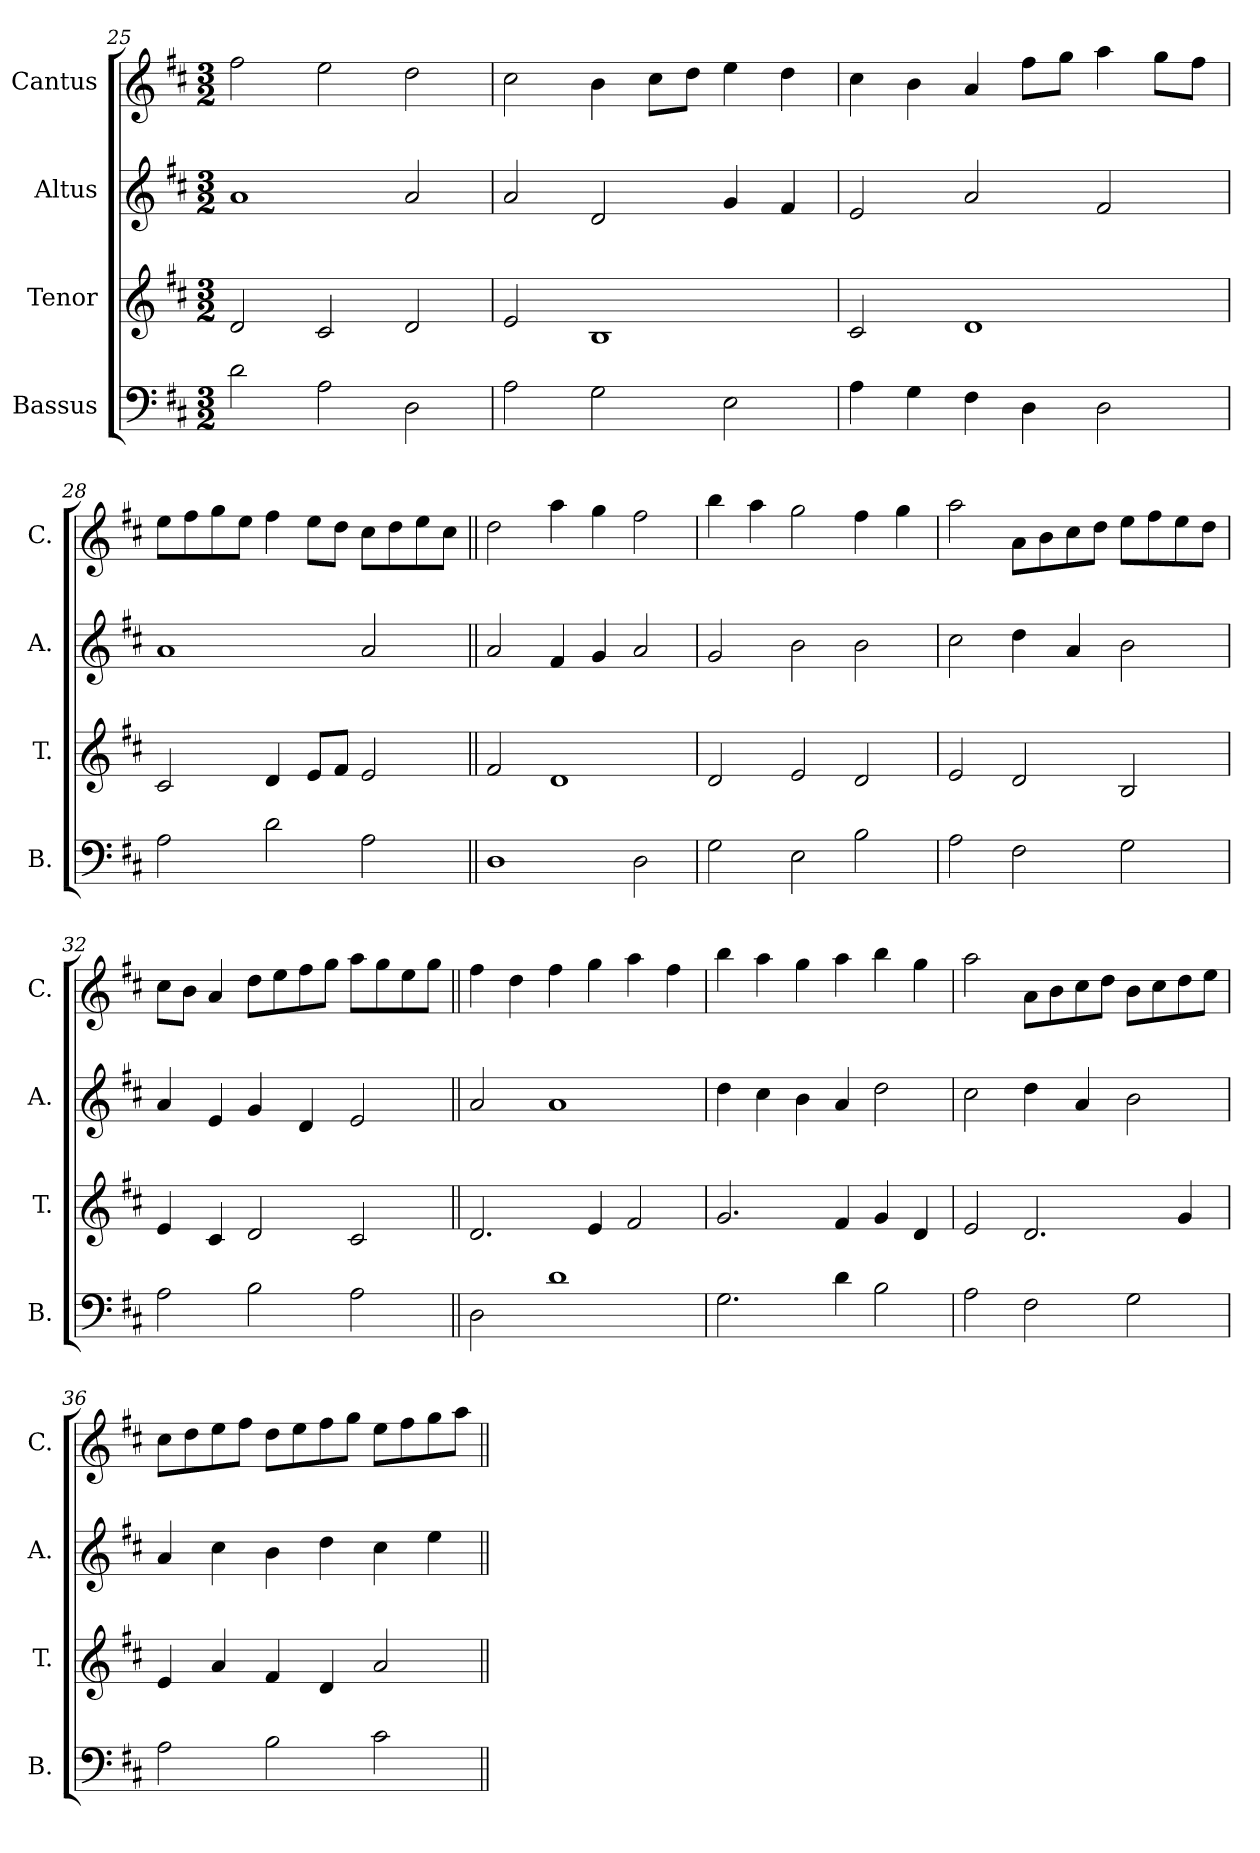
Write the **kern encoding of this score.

**kern	**kern	**kern	**kern
*part4	*part3	*part2	*part1
*staff4	*staff3	*staff2	*staff1
*I"Bassus	*I"Tenor	*I"Altus	*I"Cantus
*I'B.	*I'T.	*I'A.	*I'C.
*clefF4	*clefG2	*clefG2	*clefG2
*k[f#c#]	*k[f#c#]	*k[f#c#]	*k[f#c#]
*D:	*D:	*D:	*D:
*M3/2	*M3/2	*M3/2	*M3/2
=25	=25	=25	=25
2d\	2d/	1a/	2ff#\
2A\	2c#/	.	2ee\
2D\	2d/	2a/	2dd\
=26	=26	=26	=26
2A\	2e/	2a/	2cc#\
2G\	1B/	2d/	4b\
.	.	.	8cc#\L
.	.	.	8dd\J
2E\	.	4g/	4ee\
.	.	4f#/	4dd\
=27	=27	=27	=27
4A\	2c#/	2e/	4cc#\
4G\	.	.	4b\
4F#\	1d/	2a/	4a/
4D\	.	.	8ff#\L
.	.	.	8gg\J
2D\	.	2f#/	4aa\
.	.	.	8gg\L
.	.	.	8ff#\J
=28	=28	=28	=28
2A\	2c#/	1a/	8ee\L
.	.	.	8ff#\
.	.	.	8gg\
.	.	.	8ee\J
2d\	4d/	.	4ff#\
.	8e/L	.	8ee\L
.	8f#/J	.	8dd\J
2A\	2e/	2a/	8cc#\L
.	.	.	8dd\
.	.	.	8ee\
.	.	.	8cc#\J
=29||	=29||	=29||	=29||
1D\	2f#/	2a/	2dd\
.	1d/	4f#/	4aa\
.	.	4g/	4gg\
2D\	.	2a/	2ff#\
=30	=30	=30	=30
2G\	2d/	2g/	4bb\
.	.	.	4aa\
2E\	2e/	2b\	2gg\
2B\	2d/	2b\	4ff#\
.	.	.	4gg\
!!LO:LB:g=z
=31	=31	=31	=31
2A\	2e/	2cc#\	2aa\
2F#\	2d/	4dd\	8a\L
.	.	.	8b\
.	.	4a/	8cc#\
.	.	.	8dd\J
2G\	2B/	2b\	8ee\L
.	.	.	8ff#\
.	.	.	8ee\
.	.	.	8dd\J
=32	=32	=32	=32
2A\	4e/	4a/	8cc#\L
.	.	.	8b\J
.	4c#/	4e/	4a/
2B\	2d/	4g/	8dd\L
.	.	.	8ee\
.	.	4d/	8ff#\
.	.	.	8gg\J
2A\	2c#/	2e/	8aa\L
.	.	.	8gg\
.	.	.	8ee\
.	.	.	8gg\J
=33||	=33||	=33||	=33||
2D\	2.d/	2a/	4ff#\
.	.	.	4dd\
1d\	.	1a/	4ff#\
.	4e/	.	4gg\
.	2f#/	.	4aa\
.	.	.	4ff#\
=34	=34	=34	=34
2.G\	2.g/	4dd\	4bb\
.	.	4cc#\	4aa\
.	.	4b\	4gg\
4d\	4f#/	4a/	4aa\
2B\	4g/	2dd\	4bb\
.	4d/	.	4gg\
=35	=35	=35	=35
2A\	2e/	2cc#\	2aa\
2F#\	2.d/	4dd\	8a\L
.	.	.	8b\
.	.	4a/	8cc#\
.	.	.	8dd\J
2G\	.	2b\	8b\L
.	.	.	8cc#\
.	4g/	.	8dd\
.	.	.	8ee\J
=36	=36	=36	=36
2A\	4e/	4a/	8cc#\L
.	.	.	8dd\
.	4a/	4cc#\	8ee\
.	.	.	8ff#\J
2B\	4f#/	4b\	8dd\L
.	.	.	8ee\
.	4d/	4dd\	8ff#\
.	.	.	8gg\J
2c#\	2a/	4cc#\	8ee\L
.	.	.	8ff#\
.	.	4ee\	8gg\
.	.	.	8aa\J
=||	=||	=||	=||
*-	*-	*-	*-
